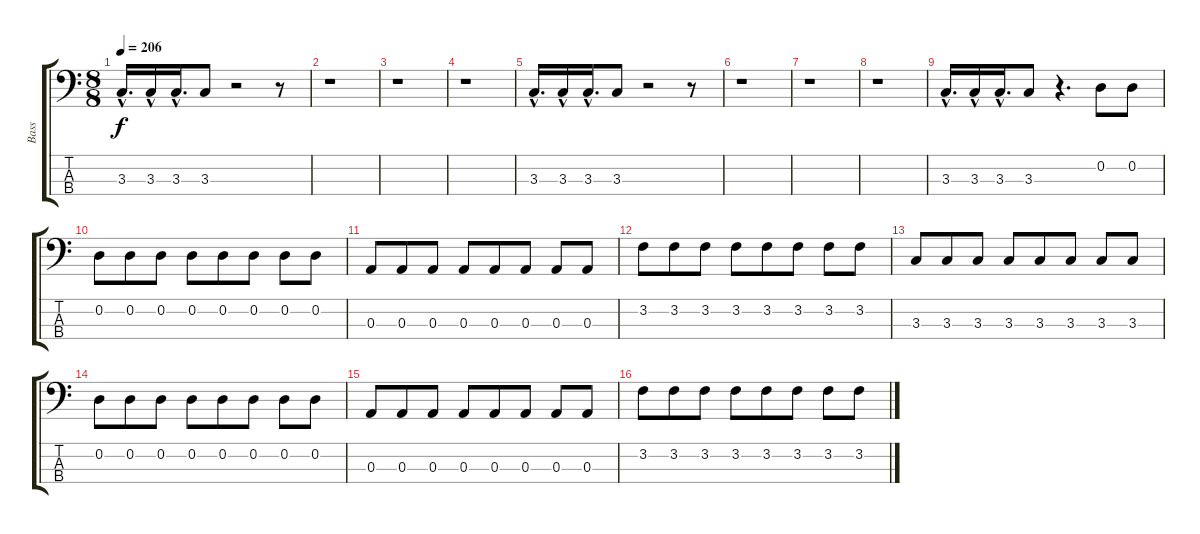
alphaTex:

\track ("Bass" "Bass") {instrument acousticbass}
\staff {score tabs}
\tuning (G2 D2 A1 E1) {hide}
\ts (8 8)
\tempo 206
\clef f4
\ks c
3.3{hac}.16{d dy f instrument acousticbass} 3.3{hac}.16 3.3{hac}.16{d} 3.3.8 r.2 r.8 |
r.1 |
r.1 |
r.1 |
3.3{hac}.16{d} 3.3{hac}.16 3.3{hac}.16{d} 3.3.8 r.2 r.8 |
r.1 |
r.1 |
r.1 |
3.3{hac}.16{d} 3.3{hac}.16 3.3{hac}.16{d} 3.3.8 r.4{d} 0.2.8 0.2.8 |
0.2.8 0.2.8 0.2.8 0.2.8 0.2.8 0.2.8 0.2.8 0.2.8 |
0.3.8 0.3.8 0.3.8 0.3.8 0.3.8 0.3.8 0.3.8 0.3.8 |
3.2.8 3.2.8 3.2.8 3.2.8 3.2.8 3.2.8 3.2.8 3.2.8 |
3.3.8 3.3.8 3.3.8 3.3.8 3.3.8 3.3.8 3.3.8 3.3.8 |
0.2.8 0.2.8 0.2.8 0.2.8 0.2.8 0.2.8 0.2.8 0.2.8 |
0.3.8 0.3.8 0.3.8 0.3.8 0.3.8 0.3.8 0.3.8 0.3.8 |
3.2.8 3.2.8 3.2.8 3.2.8 3.2.8 3.2.8 3.2.8 3.2.8
